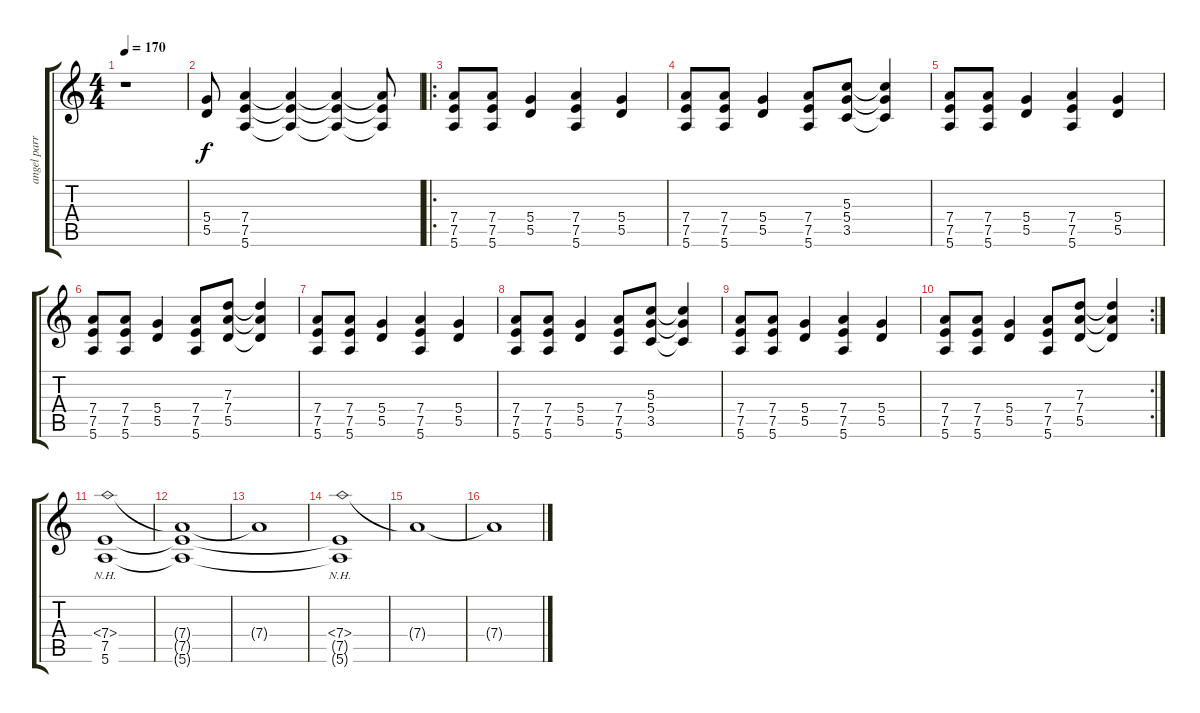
\track ("angel parra" "angel parr") {instrument distortionguitar}
\staff {score tabs}
\tuning (E4 B3 G3 D3 A2 E2) {hide}
\ts (4 4)
\tempo 170
\clef g2
\ks c
r.1{dy f instrument distortionguitar} |
(5.4 5.5).8 (7.4 7.5 5.6).4 (7.4{t} 7.5{t} 5.6{t}).4 (7.4{t} 7.5{t} 5.6{t}).4 (7.4{t} 7.5{t} 5.6{t}).8 |
\ro
(7.4 7.5 5.6).8 (7.4 7.5 5.6).8 (5.4 5.5).4 (7.4 7.5 5.6).4 (5.4 5.5).4 |
(7.4 7.5 5.6).8 (7.4 7.5 5.6).8 (5.4 5.5).4 (7.4 7.5 5.6).8 (5.3 5.4 3.5).8 (5.3{t} 5.4{t} 3.5{t}).4 |
(7.4 7.5 5.6).8 (7.4 7.5 5.6).8 (5.4 5.5).4 (7.4 7.5 5.6).4 (5.4 5.5).4 |
(7.4 7.5 5.6).8 (7.4 7.5 5.6).8 (5.4 5.5).4 (7.4 7.5 5.6).8 (7.3 7.4 5.5).8 (7.3{t} 7.4{t} 5.5{t}).4 |
(7.4 7.5 5.6).8 (7.4 7.5 5.6).8 (5.4 5.5).4 (7.4 7.5 5.6).4 (5.4 5.5).4 |
(7.4 7.5 5.6).8 (7.4 7.5 5.6).8 (5.4 5.5).4 (7.4 7.5 5.6).8 (5.3 5.4 3.5).8 (5.3{t} 5.4{t} 3.5{t}).4 |
(7.4 7.5 5.6).8 (7.4 7.5 5.6).8 (5.4 5.5).4 (7.4 7.5 5.6).4 (5.4 5.5).4 |
\rc 2
(7.4 7.5 5.6).8 (7.4 7.5 5.6).8 (5.4 5.5).4 (7.4 7.5 5.6).8 (7.3 7.4 5.5).8 (7.3{t} 7.4{t} 5.5{t}).4 |
(7.4{nh} 7.5 5.6).1 |
(7.4{t} 7.5{t} 5.6{t}).1 |
7.4{t}.1 |
(7.4{nh} 7.5{t} 5.6{t}).1 |
7.4{t}.1 |
7.4{t}.1
